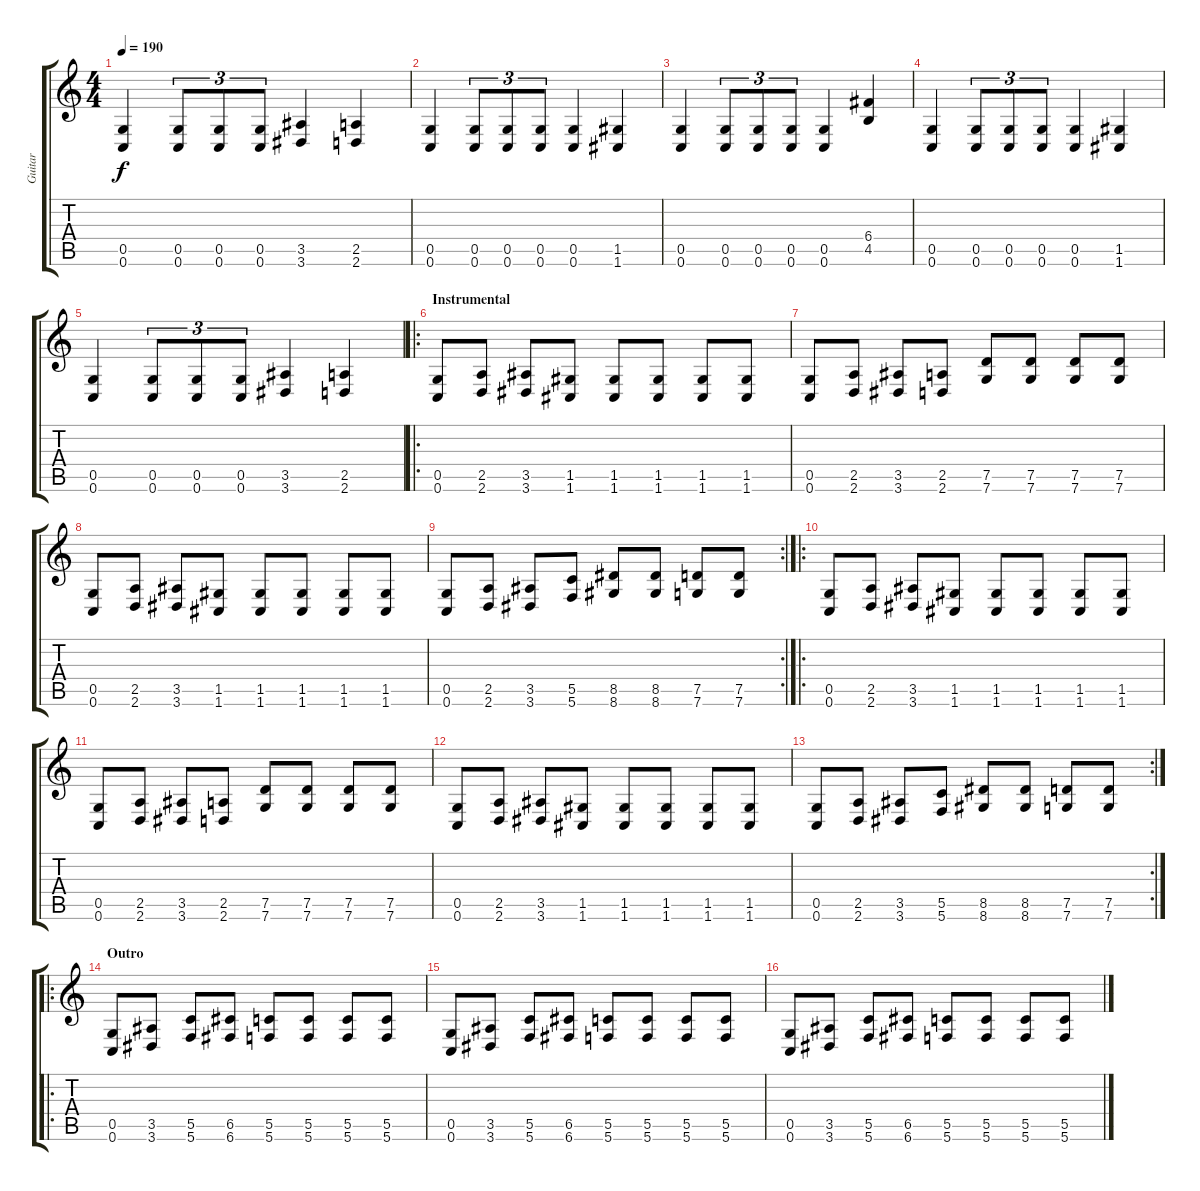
\track ("Guitar" "Guitar") {instrument distortionguitar}
\staff {score tabs}
\tuning (D4 A3 F3 C3 G2 C2) {hide}
\ts (4 4)
\tempo 190
\clef g2
\ks c
(0.5 0.6).4{dy f} (0.5 0.6).8{tu (3 2)} (0.5 0.6).8{tu (3 2)} (0.5 0.6).8{tu (3 2)} (3.5 3.6).4 (2.5 2.6).4 |
(0.5 0.6).4 (0.5 0.6).8{tu (3 2)} (0.5 0.6).8{tu (3 2)} (0.5 0.6).8{tu (3 2)} (0.5 0.6).4 (1.5 1.6).4 |
(0.5 0.6).4 (0.5 0.6).8{tu (3 2)} (0.5 0.6).8{tu (3 2)} (0.5 0.6).8{tu (3 2)} (0.5 0.6).4 (6.4 4.5).4 |
(0.5 0.6).4 (0.5 0.6).8{tu (3 2)} (0.5 0.6).8{tu (3 2)} (0.5 0.6).8{tu (3 2)} (0.5 0.6).4 (1.5 1.6).4 |
(0.5 0.6).4 (0.5 0.6).8{tu (3 2)} (0.5 0.6).8{tu (3 2)} (0.5 0.6).8{tu (3 2)} (3.5 3.6).4 (2.5 2.6).4 |
\ro
\section ("" "Instrumental")
(0.5 0.6).8 (2.5 2.6).8 (3.5 3.6).8 (1.5 1.6).8 (1.5 1.6).8 (1.5 1.6).8 (1.5 1.6).8 (1.5 1.6).8 |
(0.5 0.6).8 (2.5 2.6).8 (3.5 3.6).8 (2.5 2.6).8 (7.5 7.6).8 (7.5 7.6).8 (7.5 7.6).8 (7.5 7.6).8 |
(0.5 0.6).8 (2.5 2.6).8 (3.5 3.6).8 (1.5 1.6).8 (1.5 1.6).8 (1.5 1.6).8 (1.5 1.6).8 (1.5 1.6).8 |
\rc 2
(0.5 0.6).8 (2.5 2.6).8 (3.5 3.6).8 (5.5 5.6).8 (8.5 8.6).8 (8.5 8.6).8 (7.5 7.6).8 (7.5 7.6).8 |
\ro
(0.5 0.6).8 (2.5 2.6).8 (3.5 3.6).8 (1.5 1.6).8 (1.5 1.6).8 (1.5 1.6).8 (1.5 1.6).8 (1.5 1.6).8 |
(0.5 0.6).8 (2.5 2.6).8 (3.5 3.6).8 (2.5 2.6).8 (7.5 7.6).8 (7.5 7.6).8 (7.5 7.6).8 (7.5 7.6).8 |
(0.5 0.6).8 (2.5 2.6).8 (3.5 3.6).8 (1.5 1.6).8 (1.5 1.6).8 (1.5 1.6).8 (1.5 1.6).8 (1.5 1.6).8 |
\rc 2
(0.5 0.6).8 (2.5 2.6).8 (3.5 3.6).8 (5.5 5.6).8 (8.5 8.6).8 (8.5 8.6).8 (7.5 7.6).8 (7.5 7.6).8 |
\ro
\section ("" "Outro")
(0.5 0.6).8 (3.5 3.6).8 (5.5 5.6).8 (6.5 6.6).8 (5.5 5.6).8 (5.5 5.6).8 (5.5 5.6).8 (5.5 5.6).8 |
(0.5 0.6).8 (3.5 3.6).8 (5.5 5.6).8 (6.5 6.6).8 (5.5 5.6).8 (5.5 5.6).8 (5.5 5.6).8 (5.5 5.6).8 |
(0.5 0.6).8 (3.5 3.6).8 (5.5 5.6).8 (6.5 6.6).8 (5.5 5.6).8 (5.5 5.6).8 (5.5 5.6).8 (5.5 5.6).8
